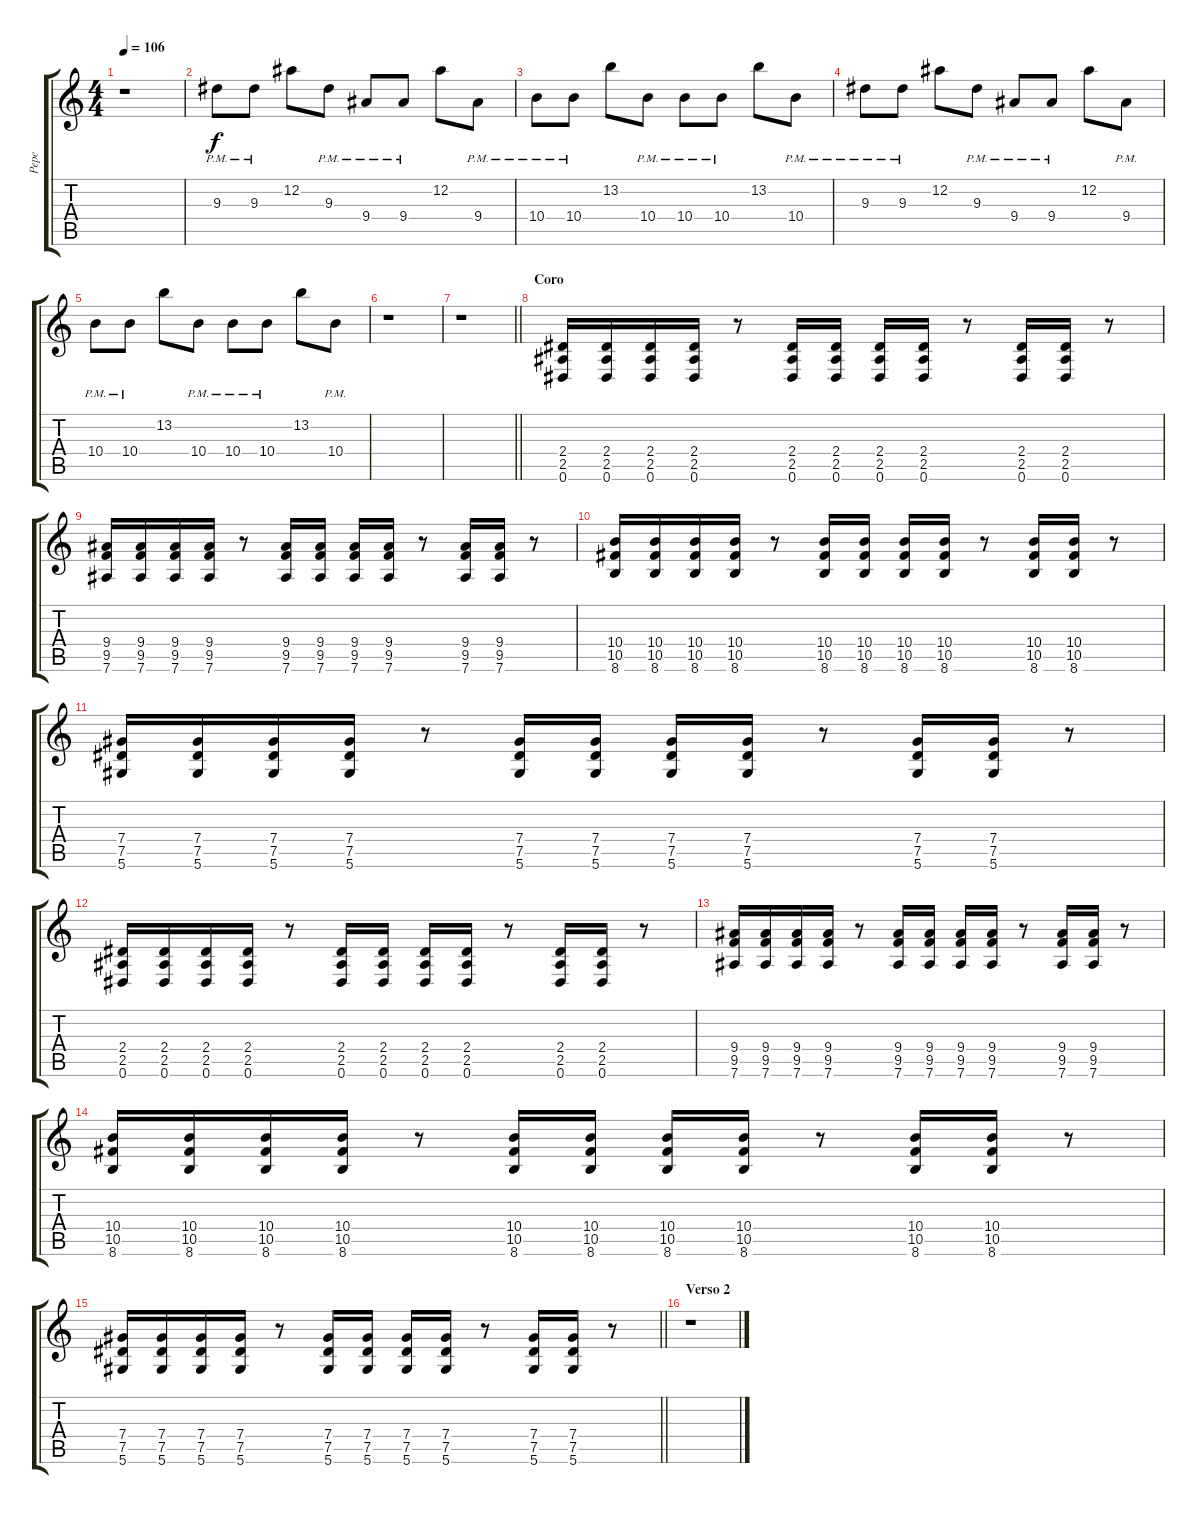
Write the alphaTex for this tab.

\track ("Pepe" "Pepe") {instrument overdrivenguitar}
\staff {score tabs}
\tuning (Eb4 Bb3 Gb3 Db3 Ab2 Eb2) {hide}
\ts (4 4)
\tempo 106
\clef g2
\ks c
r.1{dy f} |
9.3{pm}.8 9.3{pm}.8 12.2.8 9.3{pm}.8 9.4{pm}.8 9.4{pm}.8 12.2.8 9.4{pm}.8 |
10.4{pm}.8 10.4{pm}.8 13.2.8 10.4{pm}.8 10.4{pm}.8 10.4{pm}.8 13.2.8 10.4{pm}.8 |
9.3{pm}.8 9.3{pm}.8 12.2.8 9.3{pm}.8 9.4{pm}.8 9.4{pm}.8 12.2.8 9.4{pm}.8 |
10.4{pm}.8 10.4{pm}.8 13.2.8 10.4{pm}.8 10.4{pm}.8 10.4{pm}.8 13.2.8 10.4{pm}.8 |
r.1 |
\barLineRight lightlight
r.1 |
\section ("" "Coro")
(2.4 2.5 0.6).16 (2.4 2.5 0.6).16 (2.4 2.5 0.6).16 (2.4 2.5 0.6).16 r.8 (2.4 2.5 0.6).16 (2.4 2.5 0.6).16 (2.4 2.5 0.6).16 (2.4 2.5 0.6).16 r.8 (2.4 2.5 0.6).16 (2.4 2.5 0.6).16 r.8 |
(9.4 9.5 7.6).16 (9.4 9.5 7.6).16 (9.4 9.5 7.6).16 (9.4 9.5 7.6).16 r.8 (9.4 9.5 7.6).16 (9.4 9.5 7.6).16 (9.4 9.5 7.6).16 (9.4 9.5 7.6).16 r.8 (9.4 9.5 7.6).16 (9.4 9.5 7.6).16 r.8 |
(10.4 10.5 8.6).16 (10.4 10.5 8.6).16 (10.4 10.5 8.6).16 (10.4 10.5 8.6).16 r.8 (10.4 10.5 8.6).16 (10.4 10.5 8.6).16 (10.4 10.5 8.6).16 (10.4 10.5 8.6).16 r.8 (10.4 10.5 8.6).16 (10.4 10.5 8.6).16 r.8 |
(7.4 7.5 5.6).16 (7.4 7.5 5.6).16 (7.4 7.5 5.6).16 (7.4 7.5 5.6).16 r.8 (7.4 7.5 5.6).16 (7.4 7.5 5.6).16 (7.4 7.5 5.6).16 (7.4 7.5 5.6).16 r.8 (7.4 7.5 5.6).16 (7.4 7.5 5.6).16 r.8 |
(2.4 2.5 0.6).16 (2.4 2.5 0.6).16 (2.4 2.5 0.6).16 (2.4 2.5 0.6).16 r.8 (2.4 2.5 0.6).16 (2.4 2.5 0.6).16 (2.4 2.5 0.6).16 (2.4 2.5 0.6).16 r.8 (2.4 2.5 0.6).16 (2.4 2.5 0.6).16 r.8 |
(9.4 9.5 7.6).16 (9.4 9.5 7.6).16 (9.4 9.5 7.6).16 (9.4 9.5 7.6).16 r.8 (9.4 9.5 7.6).16 (9.4 9.5 7.6).16 (9.4 9.5 7.6).16 (9.4 9.5 7.6).16 r.8 (9.4 9.5 7.6).16 (9.4 9.5 7.6).16 r.8 |
(10.4 10.5 8.6).16 (10.4 10.5 8.6).16 (10.4 10.5 8.6).16 (10.4 10.5 8.6).16 r.8 (10.4 10.5 8.6).16 (10.4 10.5 8.6).16 (10.4 10.5 8.6).16 (10.4 10.5 8.6).16 r.8 (10.4 10.5 8.6).16 (10.4 10.5 8.6).16 r.8 |
\barLineRight lightlight
(7.4 7.5 5.6).16 (7.4 7.5 5.6).16 (7.4 7.5 5.6).16 (7.4 7.5 5.6).16 r.8 (7.4 7.5 5.6).16 (7.4 7.5 5.6).16 (7.4 7.5 5.6).16 (7.4 7.5 5.6).16 r.8 (7.4 7.5 5.6).16 (7.4 7.5 5.6).16 r.8 |
\section ("" "Verso 2")
r.1
